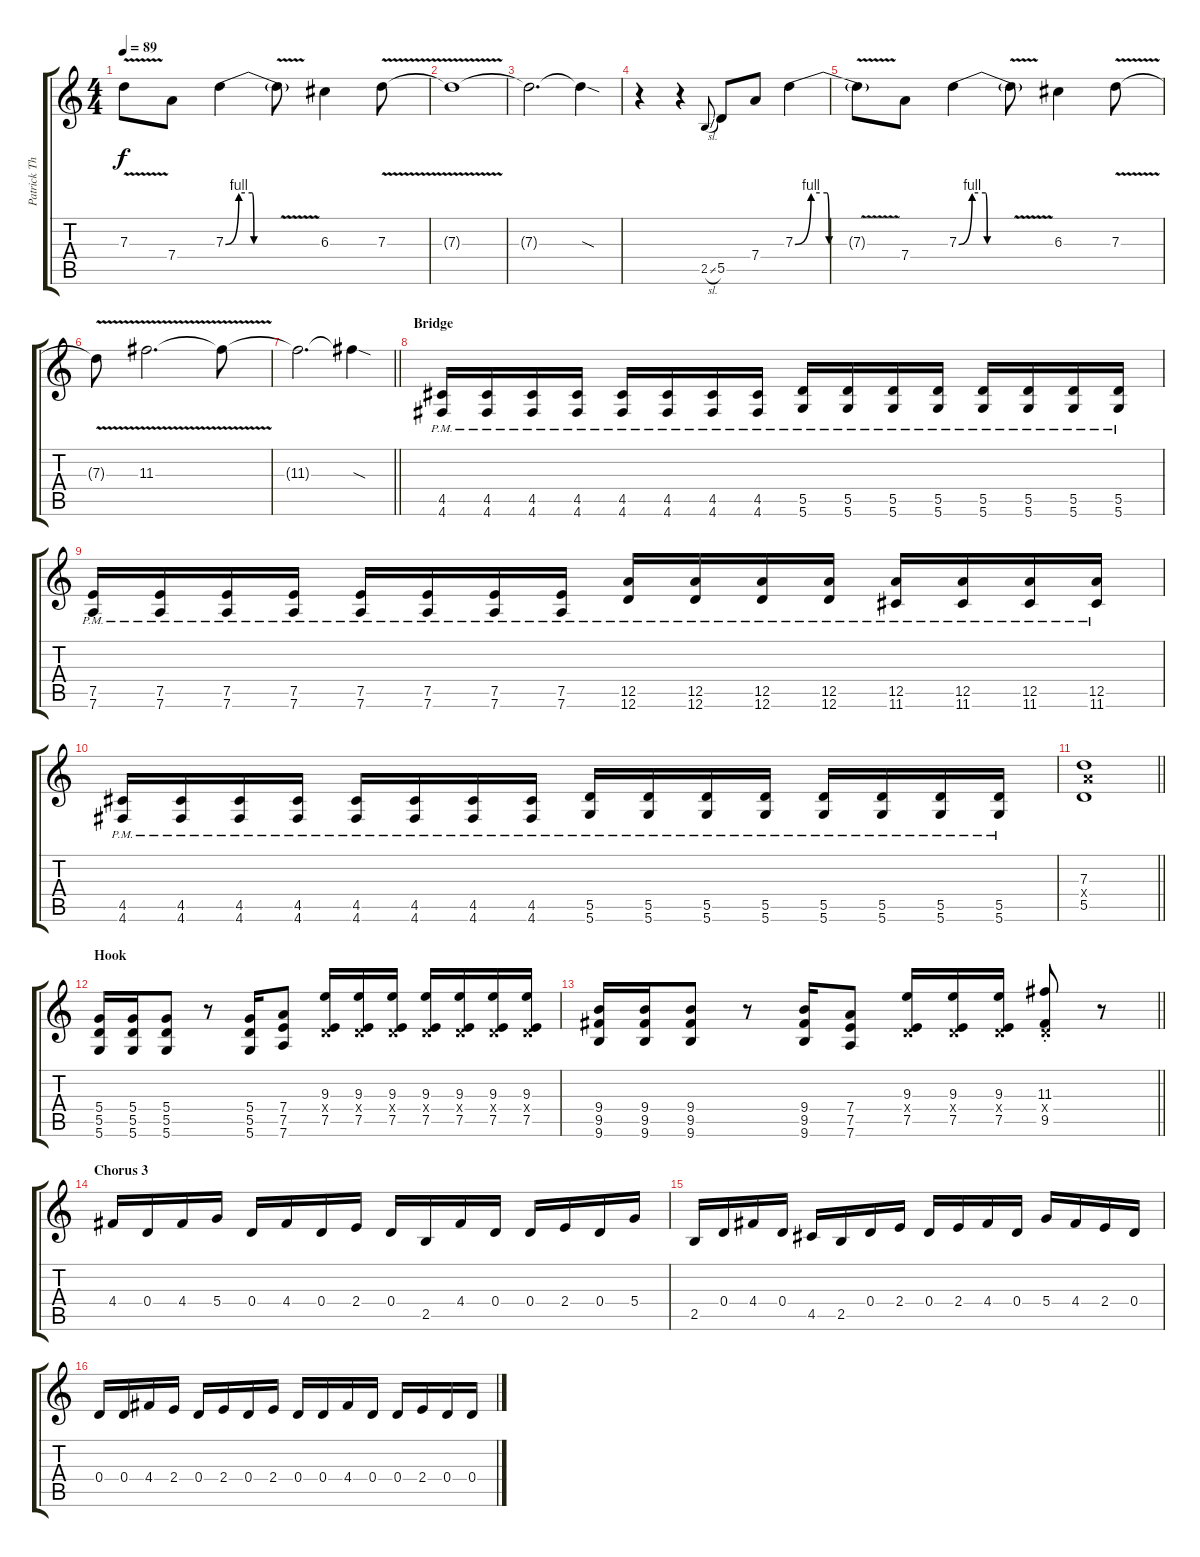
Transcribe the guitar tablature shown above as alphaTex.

\track ("Patrick Thompson [Guitar]" "Patrick Th") {instrument distortionguitar}
\staff {score tabs}
\tuning (E4 B3 G3 D3 A2 D2) {hide}
\ts (4 4)
\tempo 89
\clef g2
\ks c
7.3{v t}.8{dy f} 7.4.8 7.3{be (custom 0 0 15 4 30 4 32 0 38 0 60 0)}.4 7.3{v t}.8 6.3.4 7.3{v}.8{volume 9} |
7.3{t}.1 |
7.3{t}.2{d} 7.3{sod t}.4 |
r.4{volume 12} r.4 2.5{sl}.8{gr onbeat} 5.5.8 7.4.8 7.3{be (custom 0 0 15 4 30 4 32 0 38 0 60 0)}.4 |
7.3{v t}.8 7.4.8 7.3{be (custom 0 0 15 4 30 4 32 0 38 0 60 0)}.4 7.3{v t}.8 6.3.4 7.3{v}.8 |
7.3{t}.8 11.3{v}.2{d volume 7} 11.3{t}.8 |
\barLineRight lightlight
11.3{t}.2{d} 11.3{sod t}.4 |
\section ("" "Bridge")
(4.5{pm} 4.6{pm}).16{volume 10 balance 1 instrument distortionguitar} (4.5{pm} 4.6{pm}).16 (4.5{pm} 4.6{pm}).16 (4.5{pm} 4.6{pm}).16 (4.5{pm} 4.6{pm}).16 (4.5{pm} 4.6{pm}).16 (4.5{pm} 4.6{pm}).16 (4.5{pm} 4.6{pm}).16 (5.5{pm} 5.6{pm}).16 (5.5{pm} 5.6{pm}).16 (5.5{pm} 5.6{pm}).16 (5.5{pm} 5.6{pm}).16 (5.5{pm} 5.6{pm}).16 (5.5{pm} 5.6{pm}).16 (5.5{pm} 5.6{pm}).16 (5.5{pm} 5.6{pm}).16 |
(7.5{pm} 7.6{pm}).16 (7.5{pm} 7.6{pm}).16 (7.5{pm} 7.6{pm}).16 (7.5{pm} 7.6{pm}).16 (7.5{pm} 7.6{pm}).16 (7.5{pm} 7.6{pm}).16 (7.5{pm} 7.6{pm}).16 (7.5{pm} 7.6{pm}).16 (12.5{pm} 12.6{pm}).16 (12.5{pm} 12.6{pm}).16 (12.5{pm} 12.6{pm}).16 (12.5{pm} 12.6{pm}).16 (12.5{pm} 11.6{pm}).16 (12.5{pm} 11.6{pm}).16 (12.5{pm} 11.6{pm}).16 (12.5{pm} 11.6{pm}).16 |
(4.5{pm} 4.6{pm}).16 (4.5{pm} 4.6{pm}).16 (4.5{pm} 4.6{pm}).16 (4.5{pm} 4.6{pm}).16 (4.5{pm} 4.6{pm}).16 (4.5{pm} 4.6{pm}).16 (4.5{pm} 4.6{pm}).16 (4.5{pm} 4.6{pm}).16 (5.5{pm} 5.6{pm}).16 (5.5{pm} 5.6{pm}).16 (5.5{pm} 5.6{pm}).16 (5.5{pm} 5.6{pm}).16 (5.5{pm} 5.6{pm}).16 (5.5{pm} 5.6{pm}).16 (5.5{pm} 5.6{pm}).16 (5.5{pm} 5.6{pm}).16 |
\barLineRight lightlight
(7.3 7.4{x} 5.5).1 |
\section ("" "Hook")
(5.4 5.5 5.6).16 (5.4 5.5 5.6).16 (5.4 5.5 5.6).8 r.8 (5.4 5.5 5.6).16 (7.4 7.5 7.6).8 (9.3 0.4{x} 7.5).16 (9.3 0.4{x} 7.5).16 (9.3 0.4{x} 7.5).16 (9.3 0.4{x} 7.5).16 (9.3 0.4{x} 7.5).16 (9.3 0.4{x} 7.5).16 (9.3 0.4{x} 7.5).16 |
\barLineRight lightlight
(9.4 9.5 9.6).16 (9.4 9.5 9.6).16 (9.4 9.5 9.6).8 r.8 (9.4 9.5 9.6).16 (7.4 7.5 7.6).8 (9.3 0.4{x} 7.5).16 (9.3 0.4{x} 7.5).16 (9.3 0.4{x} 7.5).16 (11.3{st} 0.4{x} 9.5{st}).8 r.8 |
\section ("" "Chorus 3")
4.4.16{volume 10} 0.4.16 4.4.16 5.4.16 0.4.16 4.4.16 0.4.16 2.4.16 0.4.16 2.5.16 4.4.16 0.4.16 0.4.16 2.4.16 0.4.16 5.4.16 |
2.5.16 0.4.16 4.4.16 0.4.16 4.5.16 2.5.16 0.4.16 2.4.16 0.4.16 2.4.16 4.4.16 0.4.16 5.4.16 4.4.16 2.4.16 0.4.16 |
0.4.16 0.4.16 4.4.16 2.4.16 0.4.16 2.4.16 0.4.16 2.4.16 0.4.16 0.4.16 4.4.16 0.4.16 0.4.16 2.4.16 0.4.16 0.4.16
